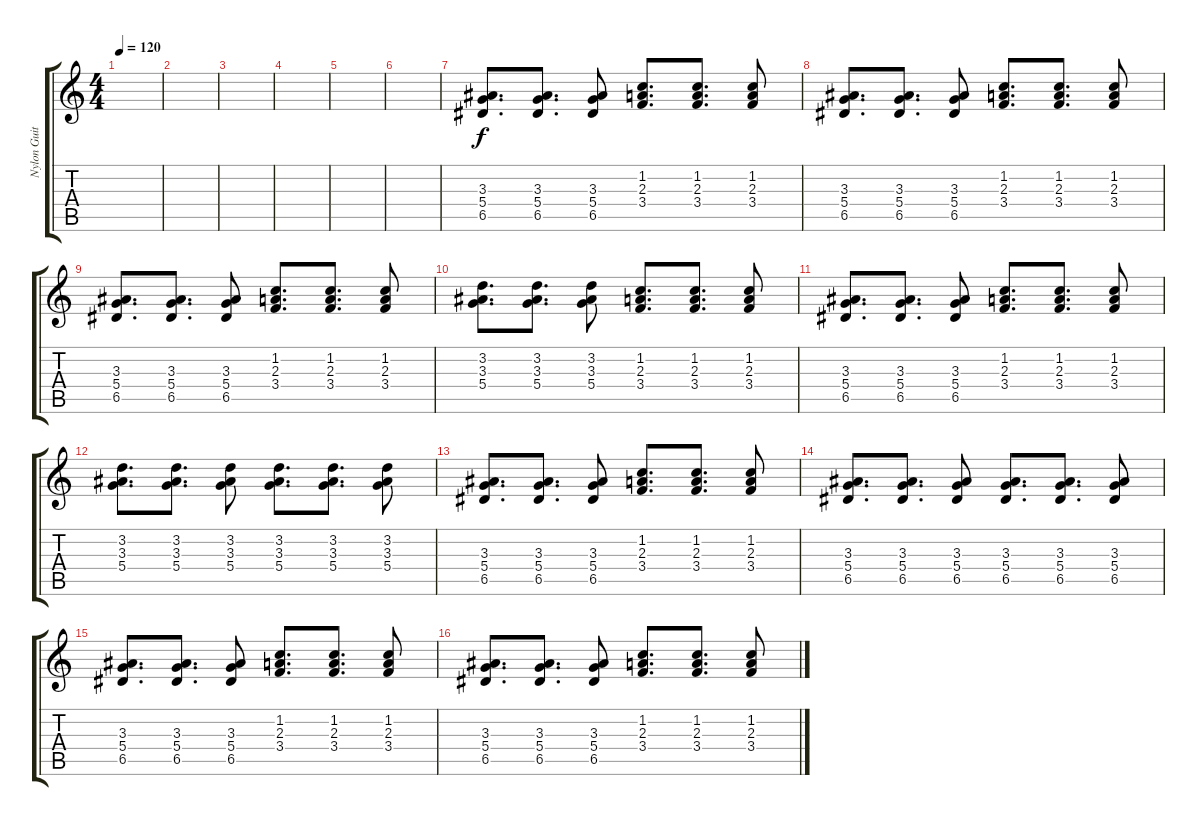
\track ("Nylon Guitar" "Nylon Guit") {instrument acousticguitarnylon}
\staff {score tabs}
\tuning (E4 B3 G3 D3 A2 E2) {hide}
\ts (4 4)
\tempo 120
\clef g2
\ks c
|
|
|
|
|
|
(3.3 5.4 6.5).8{d dy f volume 12 instrument acousticguitarnylon} (3.3 5.4 6.5).8{d} (3.3 5.4 6.5).8 (1.2 2.3 3.4).8{d} (1.2 2.3 3.4).8{d} (1.2 2.3 3.4).8 |
(3.3 5.4 6.5).8{d} (3.3 5.4 6.5).8{d} (3.3 5.4 6.5).8 (1.2 2.3 3.4).8{d} (1.2 2.3 3.4).8{d} (1.2 2.3 3.4).8 |
(3.3 5.4 6.5).8{d} (3.3 5.4 6.5).8{d} (3.3 5.4 6.5).8 (1.2 2.3 3.4).8{d} (1.2 2.3 3.4).8{d} (1.2 2.3 3.4).8 |
(3.2 3.3 5.4).8{d} (3.2 3.3 5.4).8{d} (3.2 3.3 5.4).8 (1.2 2.3 3.4).8{d} (1.2 2.3 3.4).8{d} (1.2 2.3 3.4).8 |
(3.3 5.4 6.5).8{d} (3.3 5.4 6.5).8{d} (3.3 5.4 6.5).8 (1.2 2.3 3.4).8{d} (1.2 2.3 3.4).8{d} (1.2 2.3 3.4).8 |
(3.2 3.3 5.4).8{d} (3.2 3.3 5.4).8{d} (3.2 3.3 5.4).8 (3.2 3.3 5.4).8{d} (3.2 3.3 5.4).8{d} (3.2 3.3 5.4).8 |
(3.3 5.4 6.5).8{d} (3.3 5.4 6.5).8{d} (3.3 5.4 6.5).8 (1.2 2.3 3.4).8{d} (1.2 2.3 3.4).8{d} (1.2 2.3 3.4).8 |
(3.3 5.4 6.5).8{d} (3.3 5.4 6.5).8{d} (3.3 5.4 6.5).8 (3.3 5.4 6.5).8{d} (3.3 5.4 6.5).8{d} (3.3 5.4 6.5).8 |
(3.3 5.4 6.5).8{d} (3.3 5.4 6.5).8{d} (3.3 5.4 6.5).8 (1.2 2.3 3.4).8{d} (1.2 2.3 3.4).8{d} (1.2 2.3 3.4).8 |
(3.3 5.4 6.5).8{d} (3.3 5.4 6.5).8{d} (3.3 5.4 6.5).8 (1.2 2.3 3.4).8{d} (1.2 2.3 3.4).8{d} (1.2 2.3 3.4).8
